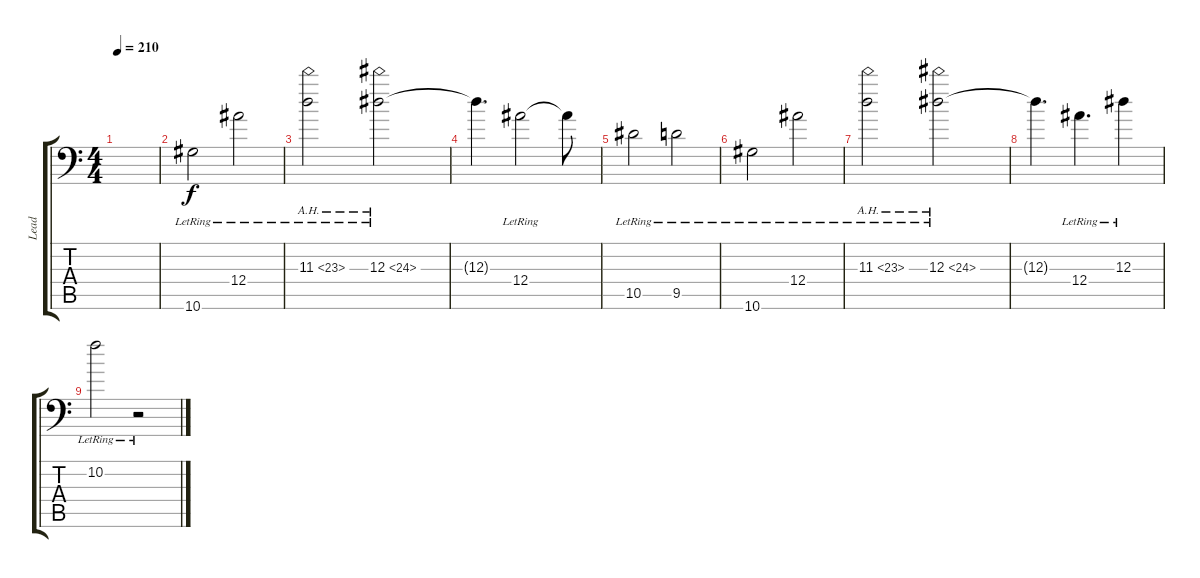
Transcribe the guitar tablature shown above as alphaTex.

\track ("Lead" "Lead") {instrument distortionguitar}
\staff {score tabs}
\tuning (C4 G3 Eb3 Bb2 F2 Bb1) {hide}
\ts (4 4)
\tempo 210
\clef f4
\ks c
|
10.6{lr}.2{instrument electricguitarjazz} 12.4{lr}.2 |
11.3{ah 12 lr}.2 12.3{ah 12 lr}.2 |
12.3{t}.4{d} 12.4{lr}.2 12.4{t}.8 |
10.5{lr}.2 9.5{lr}.2 |
10.6{lr}.2{instrument electricguitarjazz} 12.4{lr}.2 |
11.3{ah 12 lr}.2 12.3{ah 12 lr}.2 |
12.3{t}.4{d} 12.4{lr}.4{d} 12.3{lr}.4 |
10.2{lr}.2 r.2
